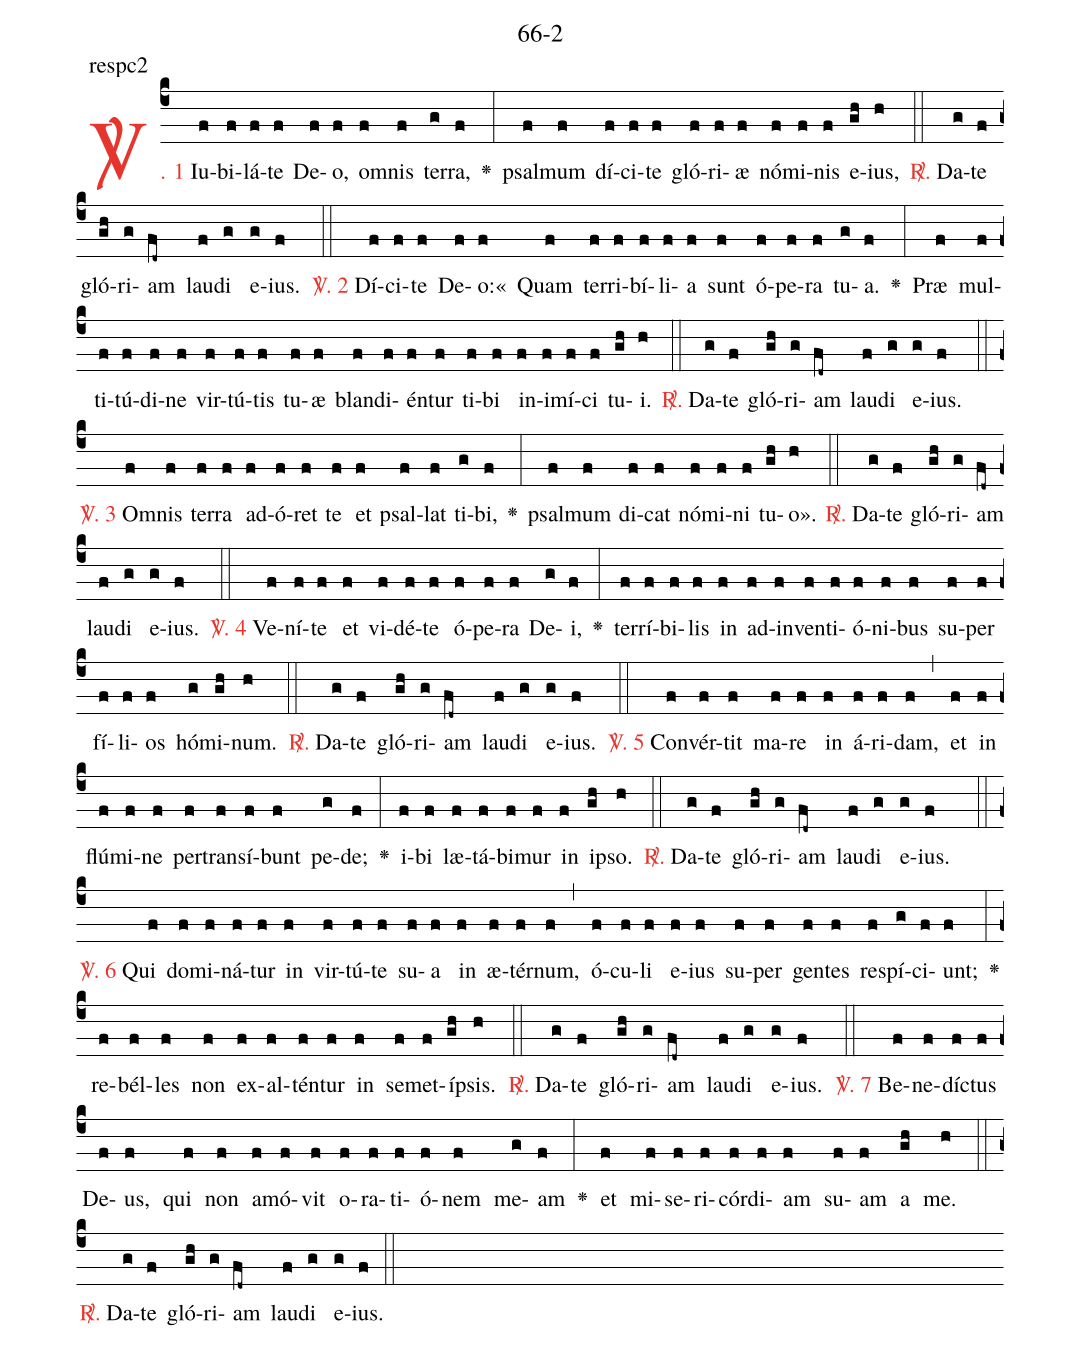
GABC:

name: 66-2;
annotation: respc2;
%%
(c4)<c><sp>V/</sp>. 1</c> Iu(f)bi(f)lá(f)te(f) De(f)o,(f) om(f)nis(f) ter(g)ra,(f) <v>\greheightstar</v> (:) psal(f)mum(f) dí(f)ci(f)te(f) gló(f)ri(f)æ(f) nó(f)mi(f)nis(f) e(gh)ius,(h) (::)
<c><sp>R/</sp>.</c>  Da(g)te(f) gló(gh)ri(g)am(fd~) lau(f)di(g) e(g)ius.(f) (::)

<c><sp>V/</sp>. 2</c> Dí(f)ci(f)te(f) De(f)o:«(f) Quam(f) ter(f)ri(f)bí(f)li(f)a(f) sunt(f) ó(f)pe(f)ra(f) tu(g)a.(f) <v>\greheightstar</v> (:) Præ(f) mul(f)ti(f)tú(f)di(f)ne(f) vir(f)tú(f)tis(f) tu(f)æ(f) blan(f)di(f)én(f)tur(f) ti(f)bi(f) in(f)i(f)mí(f)ci(f) tu(gh)i.(h) (::)
<c><sp>R/</sp>.</c>  Da(g)te(f) gló(gh)ri(g)am(fd~) lau(f)di(g) e(g)ius.(f) (::)

<c><sp>V/</sp>. 3</c> Om(f)nis(f) ter(f)ra(f) ad(f)ó(f)ret(f) te(f) et(f) psal(f)lat(f) ti(g)bi,(f) <v>\greheightstar</v> (:) psal(f)mum(f) di(f)cat(f) nó(f)mi(f)ni(f) tu(gh)o».(h) (::)
<c><sp>R/</sp>.</c>  Da(g)te(f) gló(gh)ri(g)am(fd~) lau(f)di(g) e(g)ius.(f) (::)

<c><sp>V/</sp>. 4</c> Ve(f)ní(f)te(f) et(f) vi(f)dé(f)te(f) ó(f)pe(f)ra(f) De(g)i,(f) <v>\greheightstar</v> (:) ter(f)rí(f)bi(f)lis(f) in(f) ad(f)in(f)ven(f)ti(f)ó(f)ni(f)bus(f) su(f)per(f) fí(f)li(f)os(f) hó(g)mi(gh)num.(h) (::)
<c><sp>R/</sp>.</c>  Da(g)te(f) gló(gh)ri(g)am(fd~) lau(f)di(g) e(g)ius.(f) (::)

<c><sp>V/</sp>. 5</c> Con(f)vér(f)tit(f) ma(f)re(f) in(f) á(f)ri(f)dam,(f) (,) et(f) in(f) flú(f)mi(f)ne(f) per(f)trans(f)í(f)bunt(f) pe(g)de;(f) <v>\greheightstar</v> (:) i(f)bi(f) læ(f)tá(f)bi(f)mur(f) in(f) ip(gh)so.(h) (::)
<c><sp>R/</sp>.</c>  Da(g)te(f) gló(gh)ri(g)am(fd~) lau(f)di(g) e(g)ius.(f) (::)

<c><sp>V/</sp>. 6</c> Qui(f) do(f)mi(f)ná(f)tur(f) in(f) vir(f)tú(f)te(f) su(f)a(f) in(f) æ(f)tér(f)num,(f) (,) ó(f)cu(f)li(f) e(f)ius(f) su(f)per(f) gen(f)tes(f) re(f)spí(g)ci(f)unt;(f) <v>\greheightstar</v> (:) re(f)bél(f)les(f) non(f) ex(f)al(f)tén(f)tur(f) in(f) se(f)met(f)íp(gh)sis.(h) (::)
<c><sp>R/</sp>.</c>  Da(g)te(f) gló(gh)ri(g)am(fd~) lau(f)di(g) e(g)ius.(f) (::)

<c><sp>V/</sp>. 7</c> Be(f)ne(f)díc(f)tus(f) De(f)us,(f) qui(f) non(f) a(f)mó(f)vit(f) o(f)ra(f)ti(f)ó(f)nem(f) me(g)am(f) <v>\greheightstar</v> (:) et(f) mi(f)se(f)ri(f)cór(f)di(f)am(f) su(f)am(f) a(gh) me.(h) (::)
<c><sp>R/</sp>.</c>  Da(g)te(f) gló(gh)ri(g)am(fd~) lau(f)di(g) e(g)ius.(f) (::)
